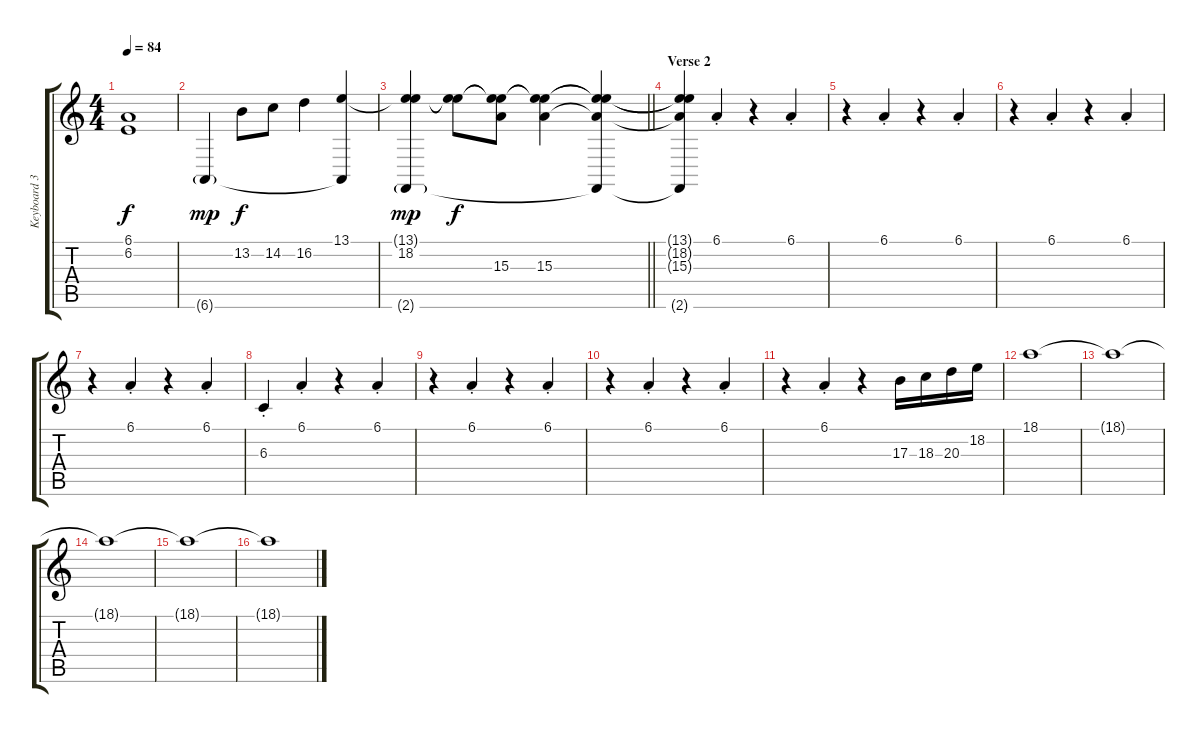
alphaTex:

\track ("Keyboard 3" "Keyboard 3") {instrument stringensemble1}
\staff {score tabs}
\tuning (Eb4 Bb3 Gb3 Db3 Ab2 Eb2) {hide}
\ts (4 4)
\tempo 84
\clef g2
\ks c
(6.1{t} 6.2{t}).1{dy f} |
6.6{g}.4{dy mp} 13.2.8{dy f} 14.2.8 16.2.4 (13.1 6.6{t}).4 |
\barLineRight lightlight
(13.1{t} 18.2 2.6{g}).4{dy mp} (13.1{t} 18.2{t}).8{dy f} (13.1{t} 18.2{t} 15.3).8 (13.1{t} 18.2{t} 15.3).4 (13.1{t} 18.2{t} 15.3{t} 2.6{t}).4 |
\section ("" "Verse 2")
(13.1{t} 18.2{t} 15.3{t} 2.6{t}).4{volume 1} 6.1{st}.4{volume 8} r.4 6.1{st}.4 |
r.4 6.1{st}.4 r.4 6.1{st}.4 |
r.4 6.1{st}.4 r.4 6.1{st}.4 |
r.4 6.1{st}.4 r.4 6.1{st}.4 |
6.3{st}.4 6.1{st}.4 r.4 6.1{st}.4 |
r.4 6.1{st}.4 r.4 6.1{st}.4 |
r.4 6.1{st}.4 r.4 6.1{st}.4 |
r.4 6.1{st}.4 r.4 17.3.16 18.3.16 20.3.16 18.2.16 |
18.1.1 |
18.1{t}.1 |
18.1{t}.1 |
18.1{t}.1 |
18.1{t}.1
